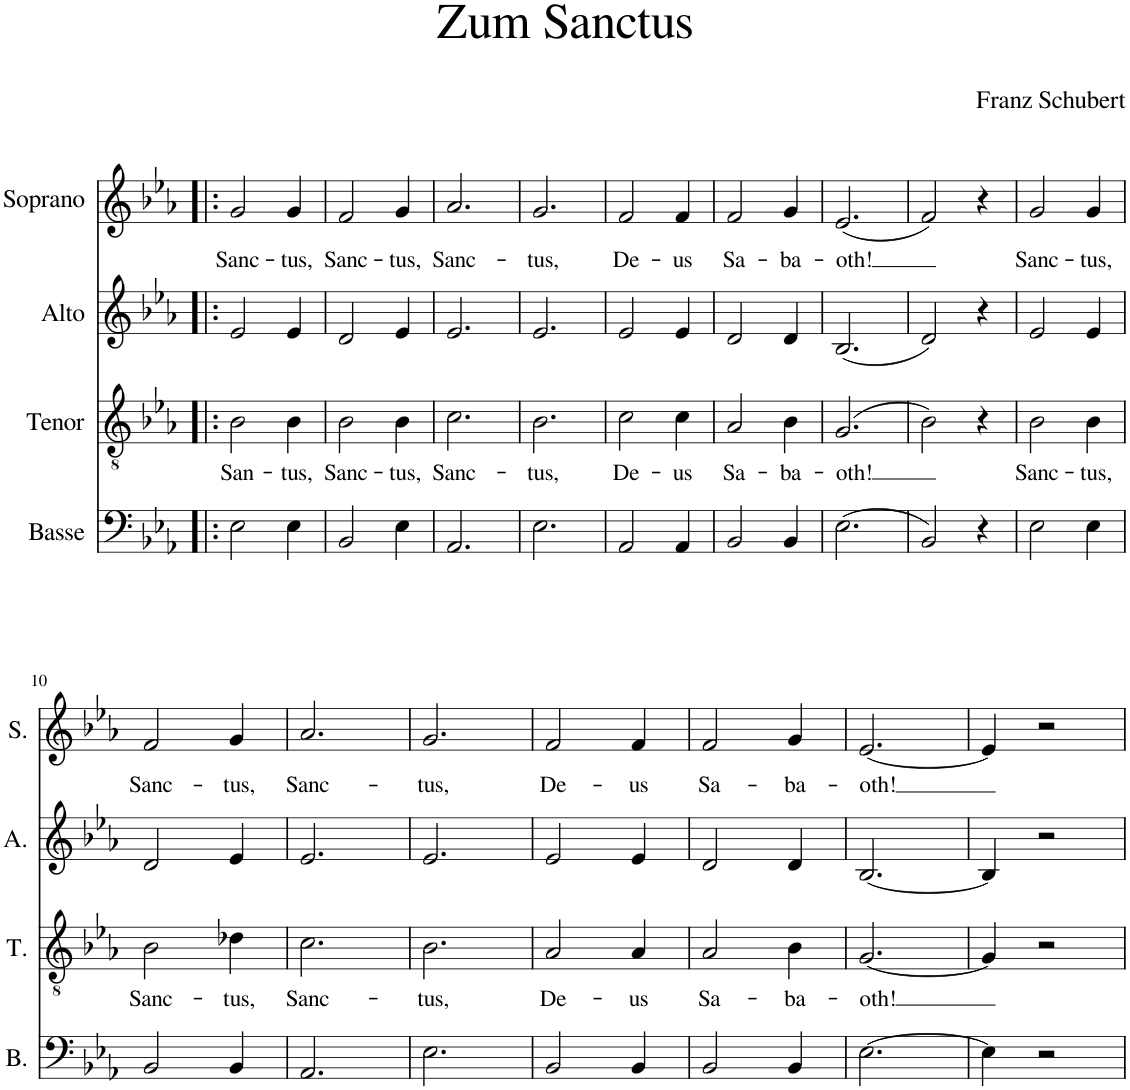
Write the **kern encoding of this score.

**kern	**kern	**text	**kern	**kern	**text
*part4	*part3	*part3	*part2	*part1	*part1
*staff4	*staff3	*staff3	*staff2	*staff1	*staff1
*I"Basse	*I"Tenor	*	*I"Alto	*I"Soprano	*
*I'B.	*I'T.	*	*I'A.	*I'S.	*
*clefF4	*clefGv2	*	*clefG2	*clefG2	*
*Trd7c12	*	*	*Trd4c7	*	*
*k[b-e-a-]	*k[b-e-a-]	*	*k[b-e-a-]	*k[b-e-a-]	*
=1!|:	=1!|:	=1!|:	=1!|:	=1!|:	=1!|:
!	!	!LO:LY:b	!	!	!LO:LY:b
2E-\	2B-\	San-	2e-/	2g/	Sanc-
!	!	!LO:LY:b	!	!	!LO:LY:b
4E-\	4B-\	-tus,	4e-/	4g/	-tus,
=2	=2	=2	=2	=2	=2
!	!	!LO:LY:b	!	!	!LO:LY:b
2BB-/	2B-\	Sanc-	2d/	2f/	Sanc-
!	!	!LO:LY:b	!	!	!LO:LY:b
4E-\	4B-\	-tus,	4e-/	4g/	-tus,
=3	=3	=3	=3	=3	=3
!	!	!LO:LY:b	!	!	!LO:LY:b
2.AA-/	2.c\	Sanc-	2.e-/	2.a-/	Sanc-
=4	=4	=4	=4	=4	=4
!	!	!LO:LY:b	!	!	!LO:LY:b
2.E-\	2.B-\	-tus,	2.e-/	2.g/	-tus,
=5	=5	=5	=5	=5	=5
!	!	!LO:LY:b	!	!	!LO:LY:b
2AA-/	2c\	De-	2e-/	2f/	De-
!	!	!LO:LY:b	!	!	!LO:LY:b
4AA-/	4c\	-us	4e-/	4f/	-us
=6	=6	=6	=6	=6	=6
!	!	!LO:LY:b	!	!	!LO:LY:b
2BB-/	2A-/	Sa-	2d/	2f/	Sa-
!	!	!LO:LY:b	!	!	!LO:LY:b
4BB-/	4B-\	-ba-	4d/	4g/	-ba-
=7	=7	=7	=7	=7	=7
!	!	!LO:LY:b	!	!	!LO:LY:b
(2.E-\	(2.G/	-oth!	(2.B-/	(2.e-/	-oth!
=8	=8	=8	=8	=8	=8
2BB-/)	2B-\)	.	2d/)	2f/)	.
4r	4r	.	4r	4r	.
=9	=9	=9	=9	=9	=9
!	!	!LO:LY:b	!	!	!LO:LY:b
2E-\	2B-\	Sanc-	2e-/	2g/	Sanc-
!	!	!LO:LY:b	!	!	!LO:LY:b
4E-\	4B-\	-tus,	4e-/	4g/	-tus,
!!LO:LB:g=z
=10	=10	=10	=10	=10	=10
!	!	!LO:LY:b	!	!	!LO:LY:b
2BB-/	2B-\	Sanc-	2d/	2f/	Sanc-
!	!	!LO:LY:b	!	!	!LO:LY:b
4BB-/	4d-X\	-tus,	4e-/	4g/	-tus,
=11	=11	=11	=11	=11	=11
!	!	!LO:LY:b	!	!	!LO:LY:b
2.AA-/	2.c\	Sanc-	2.e-/	2.a-/	Sanc-
=12	=12	=12	=12	=12	=12
!	!	!LO:LY:b	!	!	!LO:LY:b
2.E-\	2.B-\	-tus,	2.e-/	2.g/	-tus,
=13	=13	=13	=13	=13	=13
!	!	!LO:LY:b	!	!	!LO:LY:b
2BB-/	2A-/	De-	2e-/	2f/	De-
!	!	!LO:LY:b	!	!	!LO:LY:b
4BB-/	4A-/	-us	4e-/	4f/	-us
=14	=14	=14	=14	=14	=14
!	!	!LO:LY:b	!	!	!LO:LY:b
2BB-/	2A-/	Sa-	2d/	2f/	Sa-
!	!	!LO:LY:b	!	!	!LO:LY:b
4BB-/	4B-\	-ba-	4d/	4g/	-ba-
=15	=15	=15	=15	=15	=15
!	!	!LO:LY:b	!	!	!LO:LY:b
[2.E-\	[2.G/	-oth!	[2.B-/	[2.e-/	-oth!
=16	=16	=16	=16	=16	=16
4E-\]	4G/]	.	4B-/]	4e-/]	.
2r	2r	.	2r	2r	.
=	=	=	=	=	=
*-	*-	*-	*-	*-	*-
